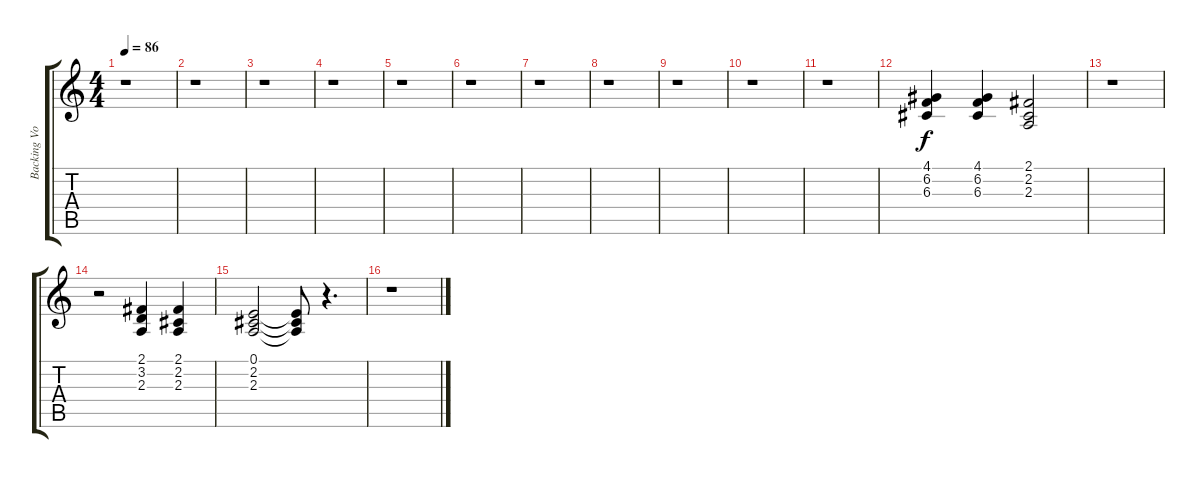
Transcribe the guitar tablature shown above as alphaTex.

\track ("Backing Vocal" "Backing Vo") {instrument choiraahs}
\staff {score tabs}
\tuning (E4 B3 G3 D3 A2 E2) {hide}
\ts (4 4)
\tempo 86
\clef g2
\ks c
r.1{dy f} |
r.1 |
r.1 |
r.1 |
r.1 |
r.1 |
r.1 |
r.1 |
r.1 |
r.1 |
r.1 |
(4.1 6.2 6.3).4 (4.1 6.2 6.3).4 (2.1 2.2 2.3).2 |
r.1 |
r.2 (2.1 3.2 2.3).4 (2.1 2.2 2.3).4 |
(0.1 2.2 2.3).2 (0.1{t} 2.2{t} 2.3{t}).8 r.4{d} |
r.1
